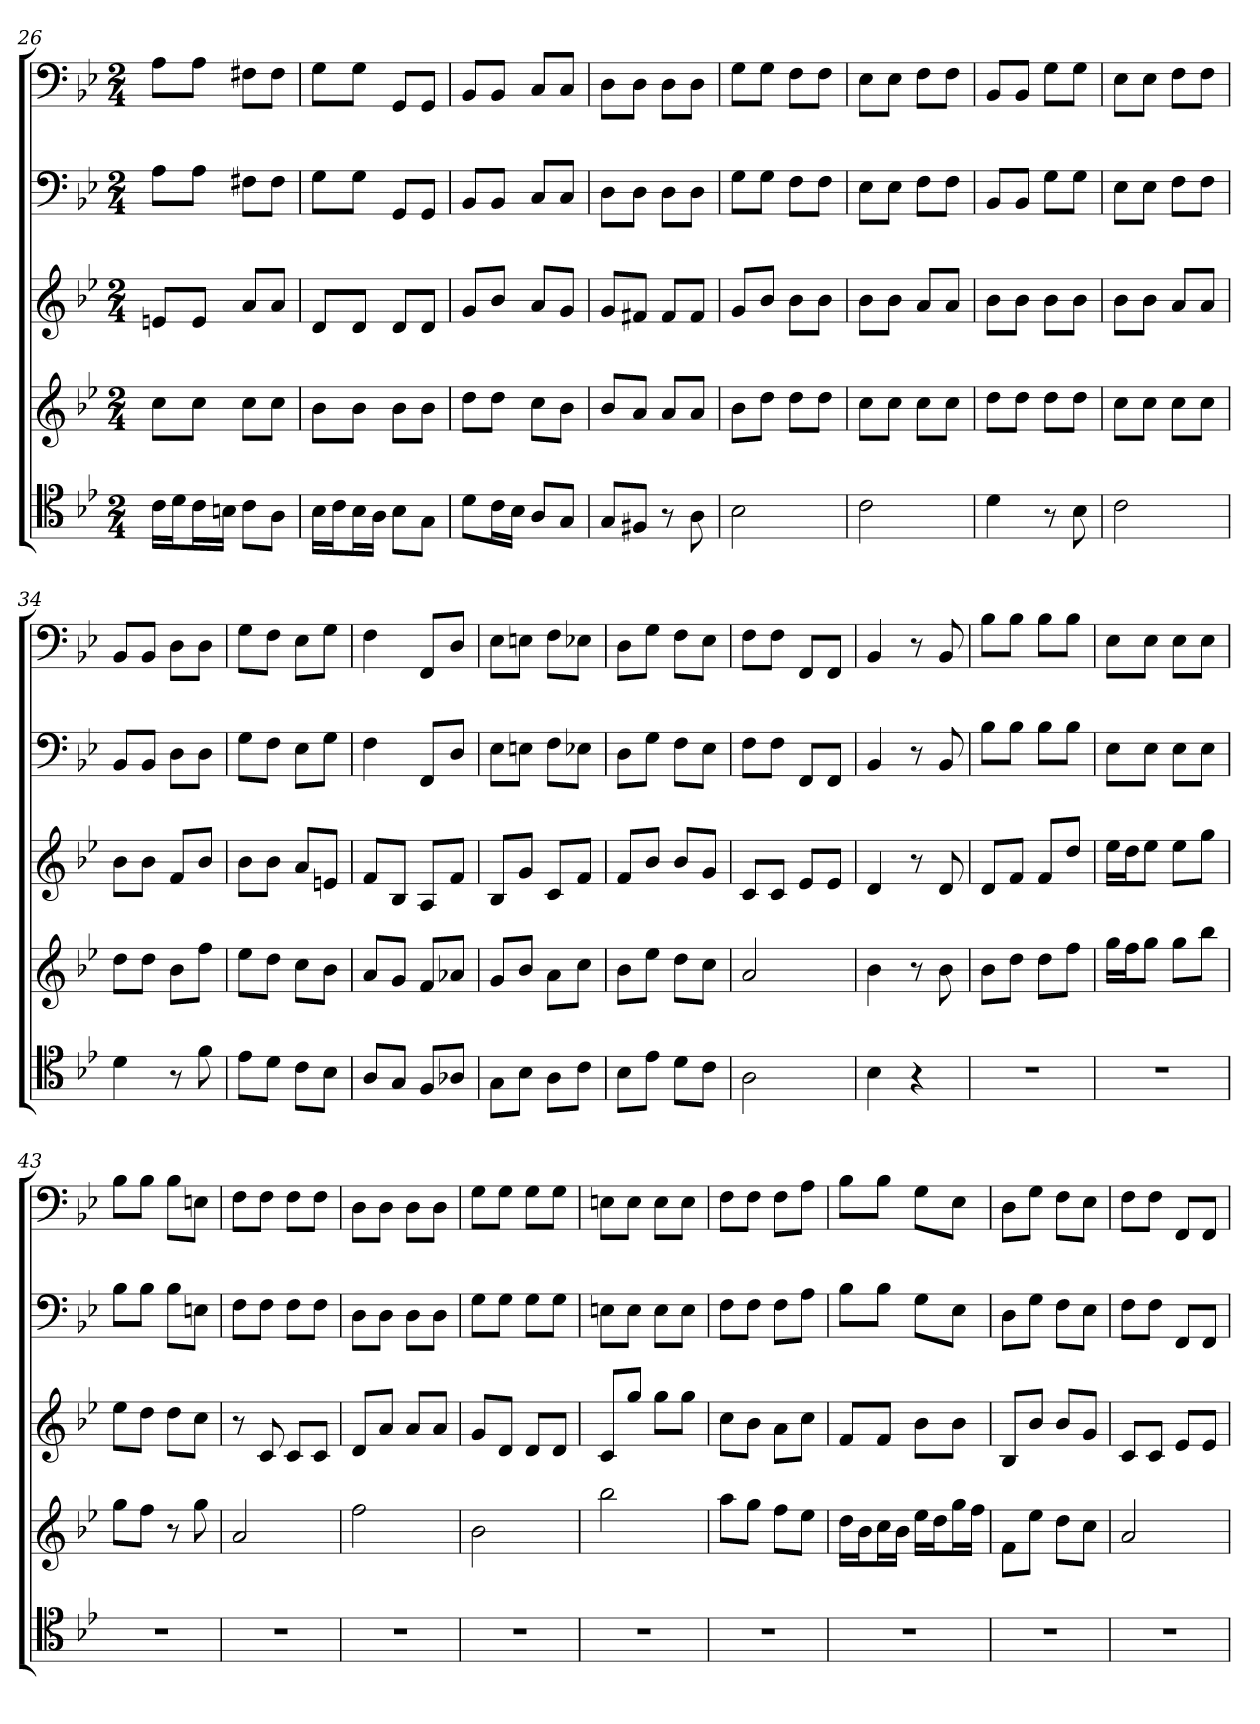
**kern	**kern	**kern	**kern	**kern
*part5	*part4	*part3	*part2	*part1
*staff5	*staff4	*staff3	*staff2	*staff1
*clefC4	*	*	*clefF4	*clefF4
*k[b-e-]	*k[b-e-]	*k[b-e-]	*k[b-e-]	*k[b-e-]
*g:	*g:	*g:	*g:	*g:
*M2/4	*M2/4	*M2/4	*M2/4	*M2/4
=26	=26	=26	=26	=26
16c\LL	8ccL	8enL	8A\L	8A\L
16d\J	.	.	.	.
16c\L	8ccJ	8eJ	8A\J	8A\J
16Bn\JJ	.	.	.	.
8c\L	8ccL	8aL	8F#X\L	8F#X\L
8A\J	8ccJ	8aJ	8F#\J	8F#\J
=27	=27	=27	=27	=27
16B-\LL	8b-L	8dL	8G\L	8G\L
16c\J	.	.	.	.
16B-\L	8b-J	8dJ	8G\J	8G\J
16A\JJ	.	.	.	.
8B-\L	8b-L	8dL	8GG/L	8GG/L
8G\J	8b-J	8dJ	8GG/J	8GG/J
=28	=28	=28	=28	=28
8d\L	8ddL	8gL	8BB-/L	8BB-/L
16c\L	8ddJ	8b-J	8BB-/J	8BB-/J
16B-\JJ	.	.	.	.
8A/L	8ccL	8aL	8C/L	8C/L
8G/J	8b-J	8gJ	8C/J	8C/J
=29	=29	=29	=29	=29
8G/L	8b-L	8gL	8D\L	8D\L
8F#X/J	8aJ	8f#XJ	8D\J	8D\J
8r	8aL	8f#L	8D\L	8D\L
8A	8aJ	8f#J	8D\J	8D\J
=30	=30	=30	=30	=30
2B-	8b-L	8gL	8G\L	8G\L
.	8ddJ	8b-J	8G\J	8G\J
.	8ddL	8b-L	8F\L	8F\L
.	8ddJ	8b-J	8F\J	8F\J
=31	=31	=31	=31	=31
2c	8ccL	8b-L	8E-\L	8E-\L
.	8ccJ	8b-J	8E-\J	8E-\J
.	8ccL	8aL	8F\L	8F\L
.	8ccJ	8aJ	8F\J	8F\J
=32	=32	=32	=32	=32
4d	8ddL	8b-L	8BB-/L	8BB-/L
.	8ddJ	8b-J	8BB-/J	8BB-/J
8r	8ddL	8b-L	8G\L	8G\L
8B-	8ddJ	8b-J	8G\J	8G\J
=33	=33	=33	=33	=33
2c	8ccL	8b-L	8E-\L	8E-\L
.	8ccJ	8b-J	8E-\J	8E-\J
.	8ccL	8aL	8F\L	8F\L
.	8ccJ	8aJ	8F\J	8F\J
=34	=34	=34	=34	=34
4d	8ddL	8b-L	8BB-/L	8BB-/L
.	8ddJ	8b-J	8BB-/J	8BB-/J
8r	8b-L	8fL	8D\L	8D\L
8f	8ffJ	8b-J	8D\J	8D\J
=35	=35	=35	=35	=35
8e-\L	8ee-L	8b-L	8G\L	8G\L
8d\J	8ddJ	8b-J	8F\J	8F\J
8c\L	8ccL	8aL	8E-\L	8E-\L
8B-\J	8b-J	8enJ	8G\J	8G\J
=36	=36	=36	=36	=36
8A/L	8aL	8fL	4F	4F
8G/J	8gJ	8B-J	.	.
8F/L	8fL	8AL	8FF/L	8FF/L
8A-X/J	8a-XJ	8fJ	8D/J	8D/J
=37	=37	=37	=37	=37
8G\L	8gL	8B-L	8E-\L	8E-\L
8B-\J	8b-J	8gJ	8En\J	8En\J
8A\L	8aL	8cL	8F\L	8F\L
8c\J	8ccJ	8fJ	8E-X\J	8E-X\J
=38	=38	=38	=38	=38
8B-\L	8b-L	8fL	8D\L	8D\L
8e-\J	8ee-J	8b-J	8G\J	8G\J
8d\L	8ddL	8b-L	8F\L	8F\L
8c\J	8ccJ	8gJ	8E-\J	8E-\J
=39	=39	=39	=39	=39
2A	2a	8cL	8F\L	8F\L
.	.	8cJ	8F\J	8F\J
.	.	8e-L	8FF/L	8FF/L
.	.	8e-J	8FF/J	8FF/J
=40	=40	=40	=40	=40
4B-	4b-	4d	4BB-	4BB-
4r	8r	8r	8r	8r
.	8b-	8d	8BB-	8BB-
=41	=41	=41	=41	=41
2r	8b-L	8dL	8B-\L	8B-\L
.	8ddJ	8fJ	8B-\J	8B-\J
.	8ddL	8fL	8B-\L	8B-\L
.	8ffJ	8ddJ	8B-\J	8B-\J
=42	=42	=42	=42	=42
2r	16ggLL	16ee-LL	8E-\L	8E-\L
.	16ffJ	16ddJ	.	.
.	8ggJ	8ee-J	8E-\J	8E-\J
.	8ggL	8ee-L	8E-\L	8E-\L
.	8bb-J	8ggJ	8E-\J	8E-\J
=43	=43	=43	=43	=43
2r	8ggL	8ee-L	8B-\L	8B-\L
.	8ffJ	8ddJ	8B-\J	8B-\J
.	8r	8ddL	8B-\L	8B-\L
.	8gg	8ccJ	8En\J	8En\J
=44	=44	=44	=44	=44
2r	2a	8r	8F\L	8F\L
.	.	8c	8F\J	8F\J
.	.	8cL	8F\L	8F\L
.	.	8cJ	8F\J	8F\J
=45	=45	=45	=45	=45
2r	2ff	8dL	8D\L	8D\L
.	.	8aJ	8D\J	8D\J
.	.	8aL	8D\L	8D\L
.	.	8aJ	8D\J	8D\J
=46	=46	=46	=46	=46
2r	2b-	8gL	8G\L	8G\L
.	.	8dJ	8G\J	8G\J
.	.	8dL	8G\L	8G\L
.	.	8dJ	8G\J	8G\J
=47	=47	=47	=47	=47
2r	2bb-	8cL	8En\L	8En\L
.	.	8ggJ	8E\J	8E\J
.	.	8ggL	8E\L	8E\L
.	.	8ggJ	8E\J	8E\J
=48	=48	=48	=48	=48
2r	8aaL	8ccL	8F\L	8F\L
.	8ggJ	8b-J	8F\J	8F\J
.	8ffL	8aL	8F\L	8F\L
.	8ee-J	8ccJ	8A\J	8A\J
=49	=49	=49	=49	=49
2r	16ddLL	8fL	8B-\L	8B-\L
.	16b-J	.	.	.
.	16ccL	8fJ	8B-\J	8B-\J
.	16b-JJ	.	.	.
.	16ee-LL	8b-L	8G\L	8G\L
.	16ddJ	.	.	.
.	16ggL	8b-J	8E-\J	8E-\J
.	16ffJJ	.	.	.
=50	=50	=50	=50	=50
2r	8fL	8B-L	8D\L	8D\L
.	8ee-J	8b-J	8G\J	8G\J
.	8ddL	8b-L	8F\L	8F\L
.	8ccJ	8gJ	8E-\J	8E-\J
=51	=51	=51	=51	=51
2r	2a	8cL	8F\L	8F\L
.	.	8cJ	8F\J	8F\J
.	.	8e-L	8FF/L	8FF/L
.	.	8e-J	8FF/J	8FF/J
=	=	=	=	=
*-	*-	*-	*-	*-
